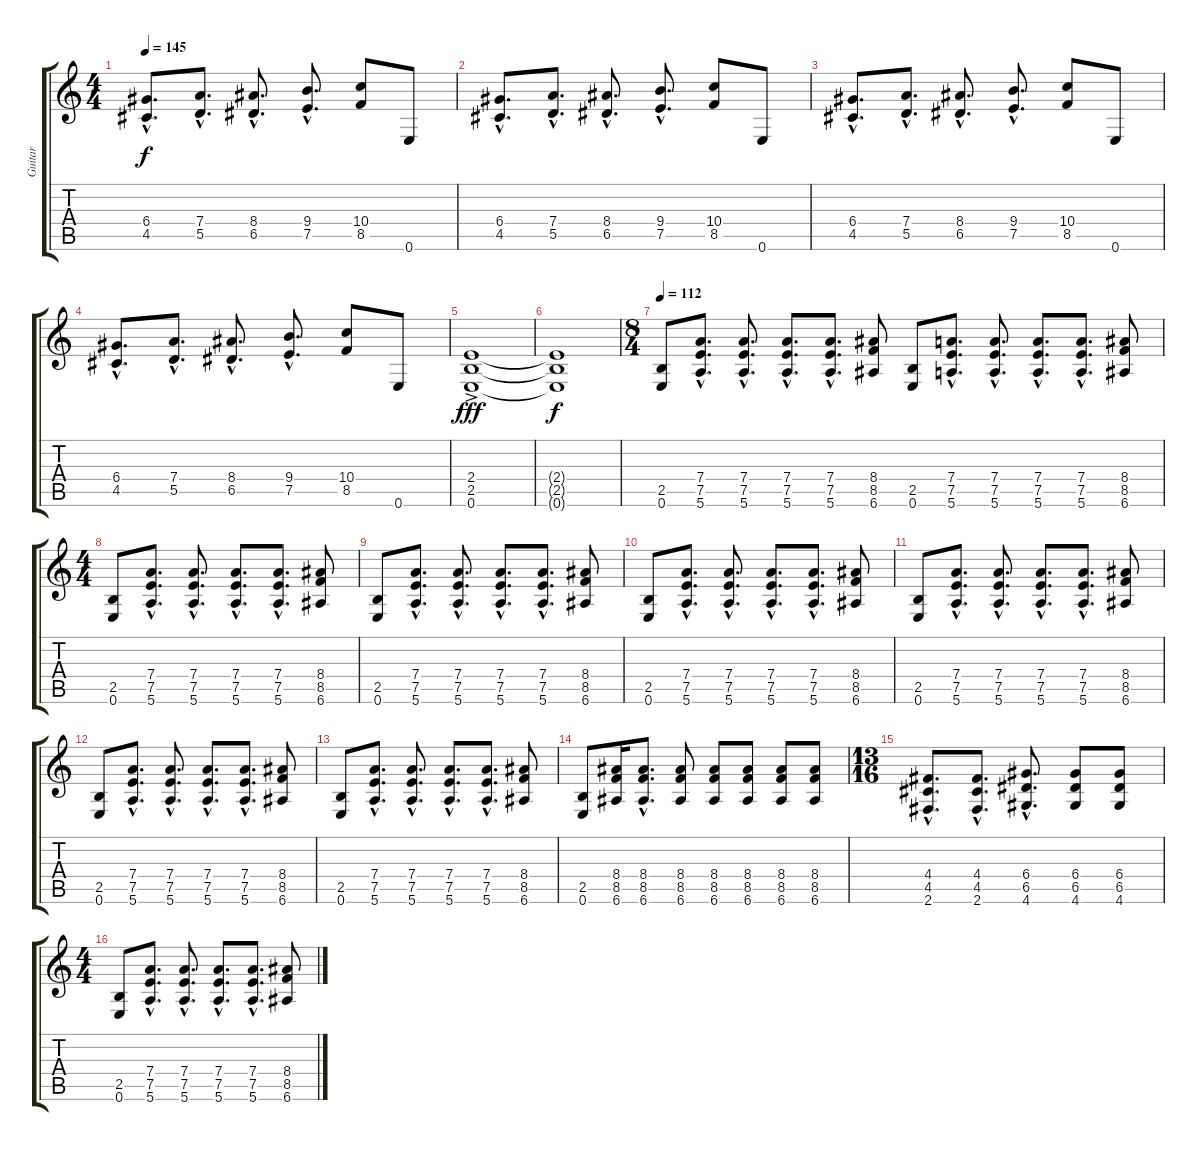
\track ("Guitar" "Guitar") {instrument distortionguitar}
\staff {score tabs}
\tuning (E4 B3 G3 D3 A2 E2) {hide}
\ts (4 4)
\tempo 145
\clef g2
\ks c
(6.4{hac} 4.5{hac}).8{d dy f} (7.4{hac} 5.5{hac}).8{d} (8.4{hac} 6.5{hac}).8{d} (9.4{hac} 7.5{hac}).8{d} (10.4 8.5).8 0.6.8 |
(6.4{hac} 4.5{hac}).8{d} (7.4{hac} 5.5{hac}).8{d} (8.4{hac} 6.5{hac}).8{d} (9.4{hac} 7.5{hac}).8{d} (10.4 8.5).8 0.6.8 |
(6.4{hac} 4.5{hac}).8{d} (7.4{hac} 5.5{hac}).8{d} (8.4{hac} 6.5{hac}).8{d} (9.4{hac} 7.5{hac}).8{d} (10.4 8.5).8 0.6.8 |
(6.4{hac} 4.5{hac}).8{d} (7.4{hac} 5.5{hac}).8{d} (8.4{hac} 6.5{hac}).8{d} (9.4{hac} 7.5{hac}).8{d} (10.4 8.5).8 0.6.8 |
(2.4 2.5 0.6{ac}).1{dy fff} |
(2.4{t} 2.5{t} 0.6{t}).1{dy f} |
\ts (8 4)
\tempo 112
(2.5 0.6).8 (7.4{hac} 7.5{hac} 5.6{hac}).8{d} (7.4{hac} 7.5{hac} 5.6{hac}).8{d} (7.4{hac} 7.5{hac} 5.6{hac}).8{d} (7.4{hac} 7.5{hac} 5.6{hac}).8{d} (8.4 8.5 6.6).8 (2.5 0.6).8 (7.4{hac} 7.5{hac} 5.6{hac}).8{d} (7.4{hac} 7.5{hac} 5.6{hac}).8{d} (7.4{hac} 7.5{hac} 5.6{hac}).8{d} (7.4{hac} 7.5{hac} 5.6{hac}).8{d} (8.4 8.5 6.6).8 |
\ts (4 4)
(2.5 0.6).8 (7.4{hac} 7.5{hac} 5.6{hac}).8{d} (7.4{hac} 7.5{hac} 5.6{hac}).8{d} (7.4{hac} 7.5{hac} 5.6{hac}).8{d} (7.4{hac} 7.5{hac} 5.6{hac}).8{d} (8.4 8.5 6.6).8 |
(2.5 0.6).8 (7.4{hac} 7.5{hac} 5.6{hac}).8{d} (7.4{hac} 7.5{hac} 5.6{hac}).8{d} (7.4{hac} 7.5{hac} 5.6{hac}).8{d} (7.4{hac} 7.5{hac} 5.6{hac}).8{d} (8.4 8.5 6.6).8 |
(2.5 0.6).8 (7.4{hac} 7.5{hac} 5.6{hac}).8{d} (7.4{hac} 7.5{hac} 5.6{hac}).8{d} (7.4{hac} 7.5{hac} 5.6{hac}).8{d} (7.4{hac} 7.5{hac} 5.6{hac}).8{d} (8.4 8.5 6.6).8 |
(2.5 0.6).8 (7.4{hac} 7.5{hac} 5.6{hac}).8{d} (7.4{hac} 7.5{hac} 5.6{hac}).8{d} (7.4{hac} 7.5{hac} 5.6{hac}).8{d} (7.4{hac} 7.5{hac} 5.6{hac}).8{d} (8.4 8.5 6.6).8 |
(2.5 0.6).8 (7.4{hac} 7.5{hac} 5.6{hac}).8{d} (7.4{hac} 7.5{hac} 5.6{hac}).8{d} (7.4{hac} 7.5{hac} 5.6{hac}).8{d} (7.4{hac} 7.5{hac} 5.6{hac}).8{d} (8.4 8.5 6.6).8 |
(2.5 0.6).8 (7.4{hac} 7.5{hac} 5.6{hac}).8{d} (7.4{hac} 7.5{hac} 5.6{hac}).8{d} (7.4{hac} 7.5{hac} 5.6{hac}).8{d} (7.4{hac} 7.5{hac} 5.6{hac}).8{d} (8.4 8.5 6.6).8 |
(2.5 0.6).8 (8.4 8.5 6.6).16 (8.4{hac} 8.5{hac} 6.6{hac}).8{d} (8.4 8.5 6.6).8 (8.4 8.5 6.6).8 (8.4 8.5 6.6).8 (8.4 8.5 6.6).8 (8.4 8.5 6.6).8 |
\ts (13 16)
(4.4{hac} 4.5{hac} 2.6{hac}).8{d} (4.4{hac} 4.5{hac} 2.6{hac}).8{d} (6.4{hac} 6.5{hac} 4.6{hac}).8{d} (6.4 6.5 4.6).8 (6.4 6.5 4.6).8 |
\ts (4 4)
(2.5 0.6).8 (7.4{hac} 7.5{hac} 5.6{hac}).8{d} (7.4{hac} 7.5{hac} 5.6{hac}).8{d} (7.4{hac} 7.5{hac} 5.6{hac}).8{d} (7.4{hac} 7.5{hac} 5.6{hac}).8{d} (8.4 8.5 6.6).8
